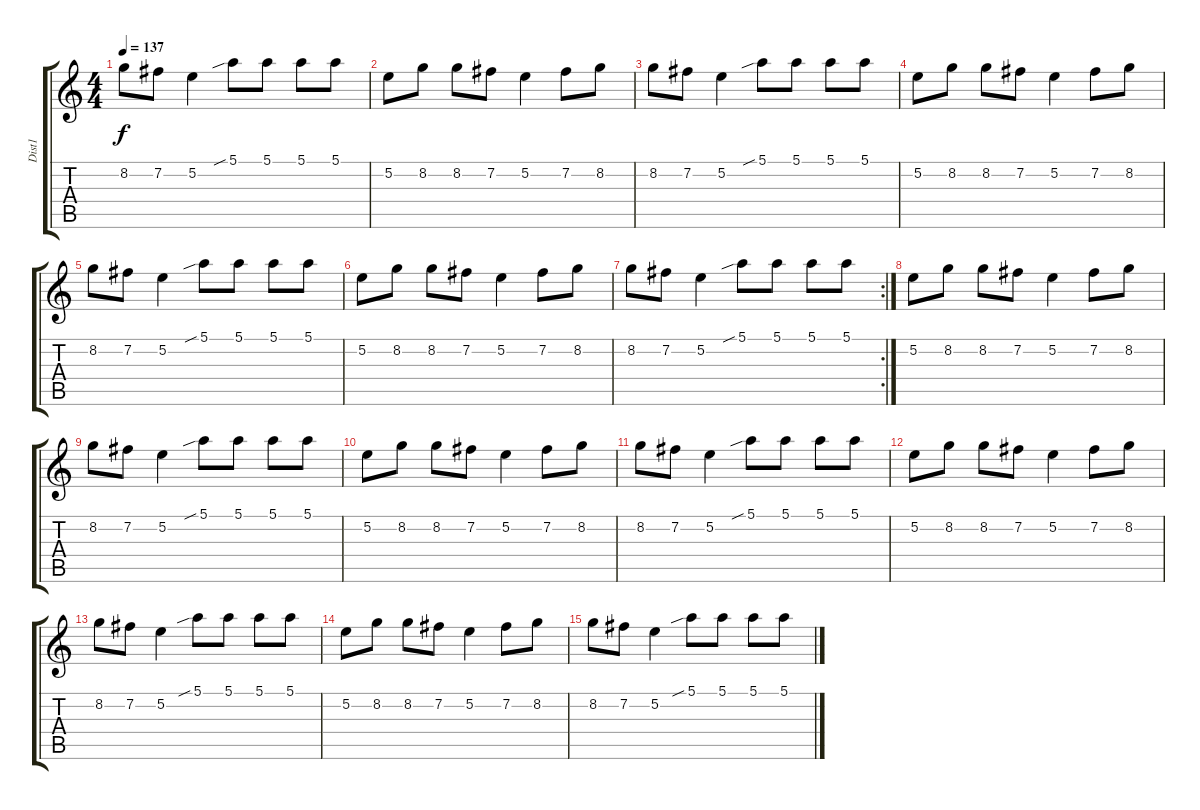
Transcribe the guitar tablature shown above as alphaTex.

\track ("Dist1" "Dist1") {instrument distortionguitar}
\staff {score tabs}
\tuning (E4 B3 G3 D3 A2 E2) {hide}
\ts (4 4)
\tempo 137
\clef g2
\ks c
8.2.8{dy f} 7.2.8 5.2.4 5.1{sib}.8 5.1.8 5.1.8 5.1.8 |
5.2.8 8.2.8 8.2.8 7.2.8 5.2.4 7.2.8 8.2.8 |
8.2.8 7.2.8 5.2.4 5.1{sib}.8 5.1.8 5.1.8 5.1.8 |
5.2.8 8.2.8 8.2.8 7.2.8 5.2.4 7.2.8 8.2.8 |
8.2.8 7.2.8 5.2.4 5.1{sib}.8 5.1.8 5.1.8 5.1.8 |
5.2.8 8.2.8 8.2.8 7.2.8 5.2.4 7.2.8 8.2.8 |
\rc 2
8.2.8 7.2.8 5.2.4 5.1{sib}.8 5.1.8 5.1.8 5.1.8 |
5.2.8{volume 9} 8.2.8 8.2.8 7.2.8 5.2.4 7.2.8 8.2.8 |
8.2.8 7.2.8 5.2.4 5.1{sib}.8 5.1.8 5.1.8 5.1.8 |
5.2.8 8.2.8 8.2.8 7.2.8 5.2.4 7.2.8 8.2.8 |
8.2.8 7.2.8 5.2.4 5.1{sib}.8 5.1.8 5.1.8 5.1.8 |
5.2.8 8.2.8 8.2.8 7.2.8 5.2.4 7.2.8 8.2.8 |
8.2.8 7.2.8 5.2.4 5.1{sib}.8 5.1.8 5.1.8 5.1.8 |
5.2.8{volume 13} 8.2.8 8.2.8 7.2.8 5.2.4 7.2.8 8.2.8 |
8.2.8 7.2.8 5.2.4 5.1{sib}.8 5.1.8 5.1.8 5.1.8
